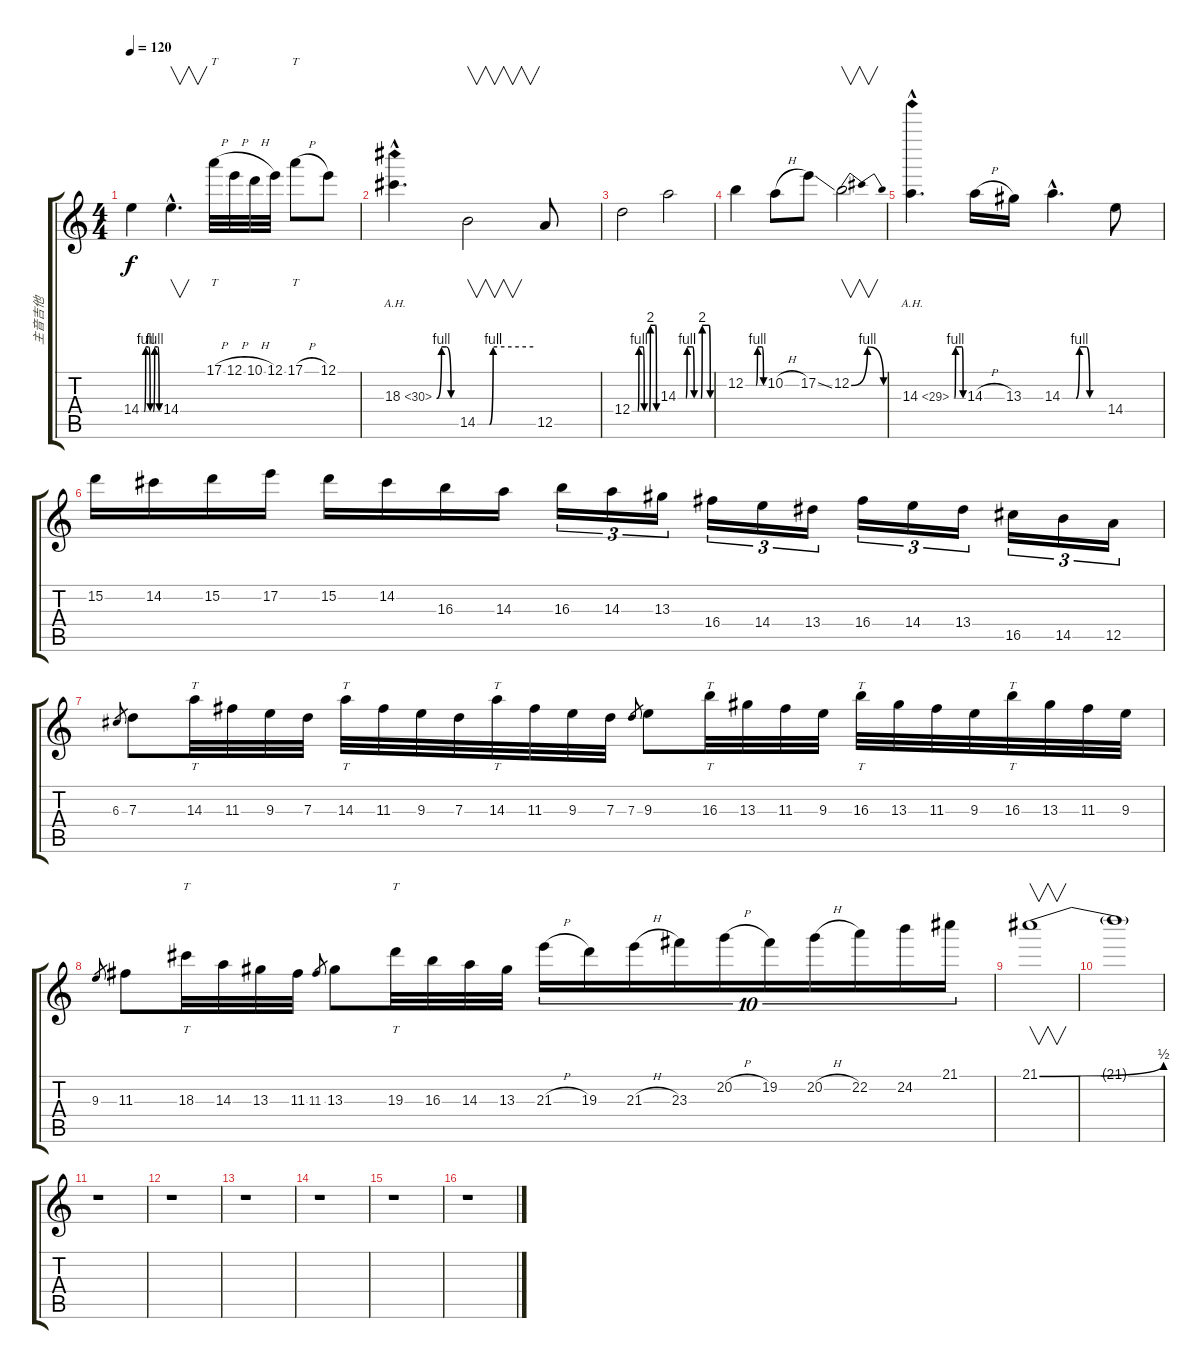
\track ("主音吉他" "主音吉他") {instrument overdrivenguitar}
\staff {score tabs}
\tuning (E4 B3 G3 D3 A2 E2) {hide}
\ts (4 4)
\tempo 120
\clef g2
\ks c
14.4{be (custom 0 0 10 0 15 4 25 4 30 0 40 0 45 4 55 4 60 0)}.4{dy f} 14.4{hac}.4{v d} 17.1{h}.32{tt} 12.1{h}.32 10.1{h}.32 12.1.32 17.1{h}.8{tt} 12.1.8 |
18.3{be (custom 0 0 15 4 30 4 45 0 60 0) ah 12 hac}.4{d} 14.5{be (custom 0 0 13 0 17 4 60 4)}.2{v} 12.5.8 |
12.4{be (custom 0 0 15 0 17 4 27 4 30 0 43 0 45 8 58 8 60 0)}.2 14.3{be (custom 0 0 15 0 17 4 28 4 30 0 43 0 45 8 58 8 60 0)}.2 |
12.2{be (custom 0 0 35 0 40 4 55 4 60 0)}.4 10.2{h}.8 17.2{ss}.8 12.2{be (bendrelease 0 0 10 4 55 4 60 0)}.2{v} |
14.3{be (custom 0 0 5 0 10 4 55 4 60 0) ah 15 hac}.4{d} 14.3{h}.16 13.3.16 14.3{be (custom 0 0 20 0 25 4 35 4 40 0 60 0) hac}.4{d} 14.4.8 |
15.2.16 14.2.16 15.2.16 17.2.16 15.2.16 14.2.16 16.3.16 14.3.16 16.3.16{tu (3 2)} 14.3.16{tu (3 2)} 13.3.16{tu (3 2)} 16.4.16{tu (3 2)} 14.4.16{tu (3 2)} 13.4.16{tu (3 2)} 16.4.16{tu (3 2)} 14.4.16{tu (3 2)} 13.4.16{tu (3 2)} 16.5.16{tu (3 2)} 14.5.16{tu (3 2)} 12.5.16{tu (3 2)} |
6.3.8{gr} 7.3.8 14.3.32{tt} 11.3.32 9.3.32 7.3.32 14.3.32{tt} 11.3.32 9.3.32 7.3.32 14.3.32{tt} 11.3.32 9.3.32 7.3.32 7.3.8{gr} 9.3.8 16.3.32{tt} 13.3.32 11.3.32 9.3.32 16.3.32{tt} 13.3.32 11.3.32 9.3.32 16.3.32{tt} 13.3.32 11.3.32 9.3.32 |
9.3.8{gr} 11.3.8 18.3.32{tt} 14.3.32 13.3.32 11.3.32 11.3.8{gr} 13.3.8 19.3.32{tt} 16.3.32 14.3.32 13.3.32 21.3{h}.16{tu (10 8)} 19.3.16{tu (10 8)} 21.3{h}.16{tu (10 8)} 23.3.16{tu (10 8)} 20.2{h}.16{tu (10 8)} 19.2.16{tu (10 8)} 20.2{h}.16{tu (10 8)} 22.2.16{tu (10 8)} 24.2.16{tu (10 8)} 21.1.16{tu (10 8)} |
21.1{be (bend 0 0 60 2)}.1{v} |
21.1{t}.1 |
r.1 |
r.1 |
r.1 |
r.1 |
r.1 |
r.1
